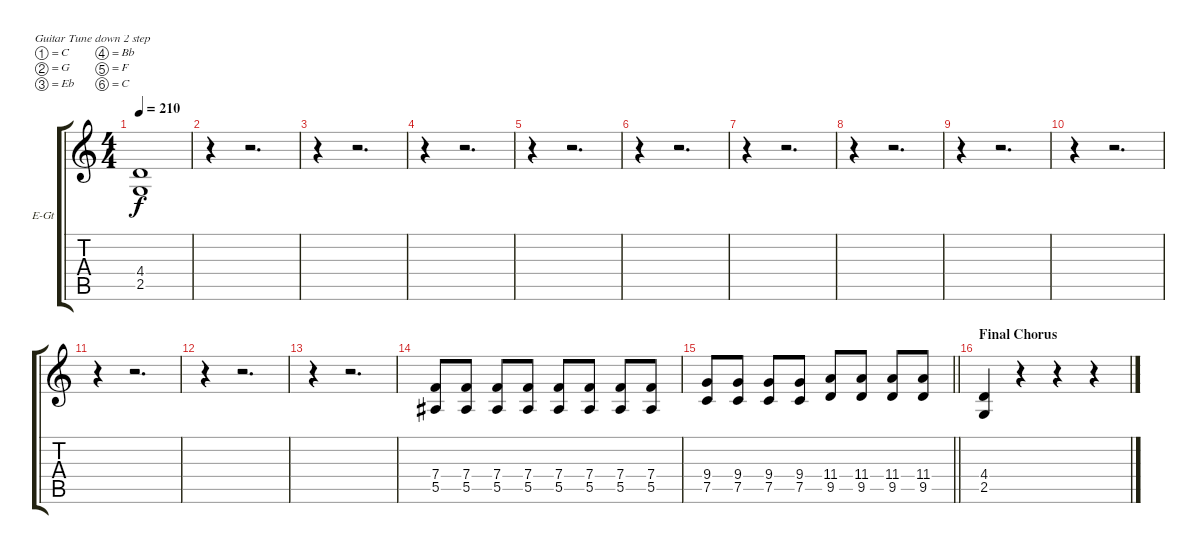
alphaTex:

\bracketExtendMode groupsimilarinstruments
\firstSystemTrackNameOrientation horizontal
\otherSystemsTrackNameOrientation horizontal
\track ("Guitar" "E-Gt") {instrument distortionguitar}
\staff {score tabs}
\tuning (C4 G3 Eb3 Bb2 F2 C2)
\ts (4 4)
\tempo 210
\clef g2
\ks c
(4.4{t} 2.5{t}).1{dy f} |
r.4 r.2{d} |
r.4 r.2{d} |
r.4 r.2{d} |
r.4 r.2{d} |
r.4 r.2{d} |
r.4 r.2{d} |
r.4 r.2{d} |
r.4 r.2{d} |
r.4 r.2{d} |
r.4 r.2{d} |
r.4 r.2{d} |
r.4 r.2{d} |
(7.4 5.5).8 (7.4 5.5).8 (7.4 5.5).8 (7.4 5.5).8 (7.4 5.5).8 (7.4 5.5).8 (7.4 5.5).8 (7.4 5.5).8 |
\barLineRight lightlight
(9.4 7.5).8 (9.4 7.5).8 (9.4 7.5).8 (9.4 7.5).8 (11.4 9.5).8 (11.4 9.5).8 (11.4 9.5).8 (11.4 9.5).8 |
\section ("" "Final Chorus")
(4.4 2.5).4 r.4 r.4 r.4
